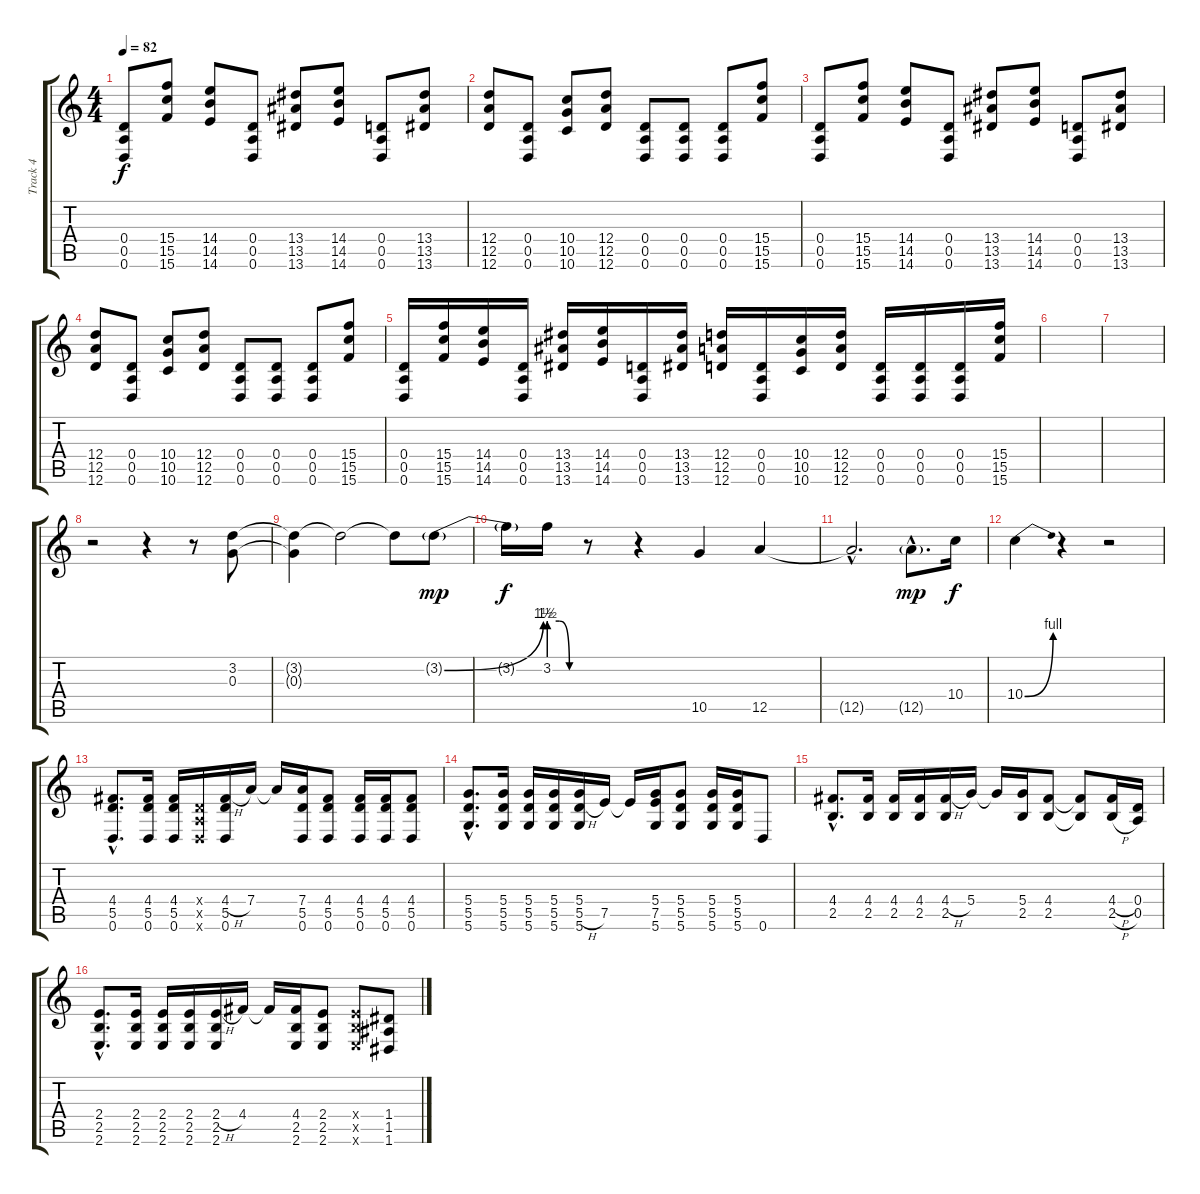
\track ("Track 4" "Track 4") {instrument distortionguitar}
\staff {score tabs}
\tuning (E4 B3 G3 D3 A2 D2) {hide}
\ts (4 4)
\tempo 82
\clef g2
\ks c
(0.4 0.5 0.6).8{dy f} (15.4 15.5 15.6).8 (14.4 14.5 14.6).8 (0.4 0.5 0.6).8 (13.4 13.5 13.6).8 (14.4 14.5 14.6).8 (0.4 0.5 0.6).8 (13.4 13.5 13.6).8 |
(12.4 12.5 12.6).8 (0.4 0.5 0.6).8 (10.4 10.5 10.6).8 (12.4 12.5 12.6).8 (0.4 0.5 0.6).8 (0.4 0.5 0.6).8 (0.4 0.5 0.6).8 (15.4 15.5 15.6).8 |
(0.4 0.5 0.6).8 (15.4 15.5 15.6).8 (14.4 14.5 14.6).8 (0.4 0.5 0.6).8 (13.4 13.5 13.6).8 (14.4 14.5 14.6).8 (0.4 0.5 0.6).8 (13.4 13.5 13.6).8 |
(12.4 12.5 12.6).8 (0.4 0.5 0.6).8 (10.4 10.5 10.6).8 (12.4 12.5 12.6).8 (0.4 0.5 0.6).8 (0.4 0.5 0.6).8 (0.4 0.5 0.6).8 (15.4 15.5 15.6).8 |
(0.4 0.5 0.6).16 (15.4 15.5 15.6).16 (14.4 14.5 14.6).16 (0.4 0.5 0.6).16 (13.4 13.5 13.6).16 (14.4 14.5 14.6).16 (0.4 0.5 0.6).16 (13.4 13.5 13.6).16 (12.4 12.5 12.6).16 (0.4 0.5 0.6).16 (10.4 10.5 10.6).16 (12.4 12.5 12.6).16 (0.4 0.5 0.6).16 (0.4 0.5 0.6).16 (0.4 0.5 0.6).16 (15.4 15.5 15.6).16 |
|
|
r.2 r.4 r.8 (3.2 0.3).8 |
(3.2{t} 0.3{t}).4 3.2{t}.2 3.2{t}.8 3.2{be (bend 0 0 60 6) g}.8{dy mp} |
3.2{t}.16{dy f} 3.2{be (custom 0 6 20 6 40 0 60 0)}.16 r.8 r.4 10.5.4 12.5.4 |
12.5{hac t}.2{d} 12.5{g hac}.8{d dy mp} 10.4.16{dy f} |
10.4{be (bend 0 0 60 4)}.4 r.4 r.2 |
(4.4{hac} 5.5{hac} 0.6{hac}).8{d} (4.4 5.5 0.6).16 (4.4 5.5 0.6).16 (0.4{x} 0.5{x} 0.6{x}).16 (4.4{h} 5.5 0.6).16 7.4.16 7.4{t}.16 (7.4 5.5 0.6).16 (4.4 5.5 0.6).8 (4.4 5.5 0.6).16 (4.4 5.5 0.6).16 (4.4 5.5 0.6).8 |
(5.4{hac} 5.5{hac} 5.6{hac}).8{d} (5.4 5.5 5.6).16 (5.4 5.5 5.6).16 (5.4 5.5 5.6).16 (5.4 5.5{h} 5.6).16 7.5.16 7.5{t}.16 (5.4 7.5 5.6).16 (5.4 5.5 5.6).8 (5.4 5.5 5.6).16 (5.4 5.5 5.6).16 0.6.8 |
(4.4{hac} 2.5{hac}).8{d} (4.4 2.5).16 (4.4 2.5).16 (4.4 2.5).16 (4.4{h} 2.5).16 5.4.16 5.4{t}.16 (5.4 2.5).16 (4.4 2.5).8 (4.4{t} 2.5{t}).8 (4.4{h} 2.5{h}).16 (0.4 0.5).16 |
(2.4{hac} 2.5{hac} 2.6{hac}).8{d} (2.4 2.5 2.6).16 (2.4 2.5 2.6).16 (2.4 2.5 2.6).16 (2.4{h} 2.5 2.6).16 4.4.16 4.4{t}.16 (4.4 2.5 2.6).16 (2.4 2.5 2.6).8 (2.4{x} 2.5{x} 2.6{x}).8 (1.4 1.5 1.6).8
